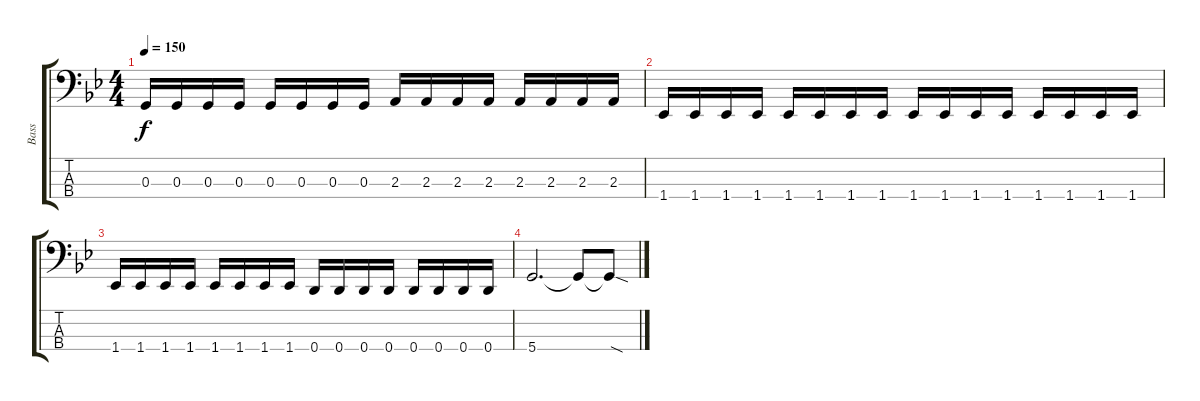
\track ("Bass" "Bass") {instrument electricbassfinger}
\staff {score tabs}
\tuning (F2 C2 G1 D1) {hide}
\ts (4 4)
\tempo 150
\clef f4
\ks gminor
0.3.16{dy f} 0.3.16 0.3.16 0.3.16 0.3.16 0.3.16 0.3.16 0.3.16 2.3.16 2.3.16 2.3.16 2.3.16 2.3.16 2.3.16 2.3.16 2.3.16 |
1.4.16 1.4.16 1.4.16 1.4.16 1.4.16 1.4.16 1.4.16 1.4.16 1.4.16 1.4.16 1.4.16 1.4.16 1.4.16 1.4.16 1.4.16 1.4.16 |
1.4.16 1.4.16 1.4.16 1.4.16 1.4.16 1.4.16 1.4.16 1.4.16 0.4.16 0.4.16 0.4.16 0.4.16 0.4.16 0.4.16 0.4.16 0.4.16 |
5.4.2{d} 5.4{t}.8 5.4{sod t}.8
